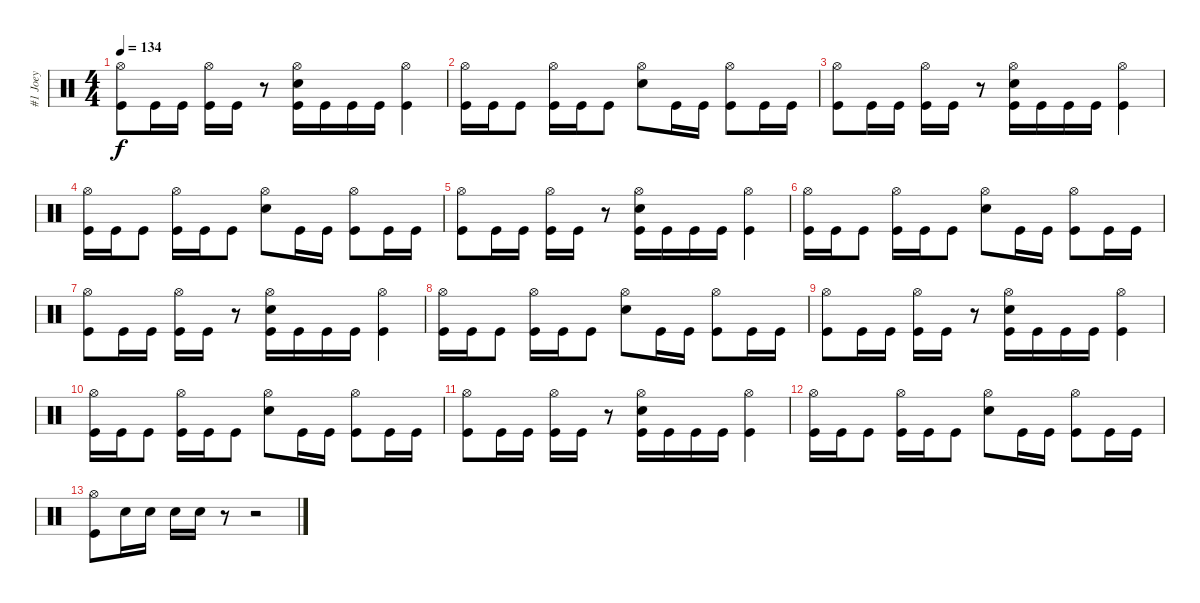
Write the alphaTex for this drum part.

\track ("#1 Joey" "#1 Joey") {instrument percussion}
\staff {score}
\articulation defaults
\ts (4 4)
\tempo 134
\clef neutral
\ks c
("Hi-Hat (open)" "Kick (hit)").8{dy f} "Kick (hit)".16 "Kick (hit)".16 ("Hi-Hat (open)" "Kick (hit)").16 "Kick (hit)".16 r.8 ("Hi-Hat (open)" "Electric Snare (hit)" "Kick (hit)").16 "Kick (hit)".16 "Kick (hit)".16 "Kick (hit)".16 ("Hi-Hat (open)" "Kick (hit)").4 |
("Hi-Hat (open)" "Kick (hit)").16 "Kick (hit)".16 "Kick (hit)".8 ("Hi-Hat (open)" "Kick (hit)").16 "Kick (hit)".16 "Kick (hit)".8 ("Hi-Hat (open)" "Electric Snare (hit)").8 "Kick (hit)".16 "Kick (hit)".16 ("Hi-Hat (open)" "Kick (hit)").8 "Kick (hit)".16 "Kick (hit)".16 |
("Hi-Hat (open)" "Kick (hit)").8 "Kick (hit)".16 "Kick (hit)".16 ("Hi-Hat (open)" "Kick (hit)").16 "Kick (hit)".16 r.8 ("Hi-Hat (open)" "Electric Snare (hit)" "Kick (hit)").16 "Kick (hit)".16 "Kick (hit)".16 "Kick (hit)".16 ("Hi-Hat (open)" "Kick (hit)").4 |
("Hi-Hat (open)" "Kick (hit)").16 "Kick (hit)".16 "Kick (hit)".8 ("Hi-Hat (open)" "Kick (hit)").16 "Kick (hit)".16 "Kick (hit)".8 ("Hi-Hat (open)" "Electric Snare (hit)").8 "Kick (hit)".16 "Kick (hit)".16 ("Hi-Hat (open)" "Kick (hit)").8 "Kick (hit)".16 "Kick (hit)".16 |
("Hi-Hat (open)" "Kick (hit)").8 "Kick (hit)".16 "Kick (hit)".16 ("Hi-Hat (open)" "Kick (hit)").16 "Kick (hit)".16 r.8 ("Hi-Hat (open)" "Electric Snare (hit)" "Kick (hit)").16 "Kick (hit)".16 "Kick (hit)".16 "Kick (hit)".16 ("Hi-Hat (open)" "Kick (hit)").4 |
("Hi-Hat (open)" "Kick (hit)").16 "Kick (hit)".16 "Kick (hit)".8 ("Hi-Hat (open)" "Kick (hit)").16 "Kick (hit)".16 "Kick (hit)".8 ("Hi-Hat (open)" "Electric Snare (hit)").8 "Kick (hit)".16 "Kick (hit)".16 ("Hi-Hat (open)" "Kick (hit)").8 "Kick (hit)".16 "Kick (hit)".16 |
("Hi-Hat (open)" "Kick (hit)").8 "Kick (hit)".16 "Kick (hit)".16 ("Hi-Hat (open)" "Kick (hit)").16 "Kick (hit)".16 r.8 ("Hi-Hat (open)" "Electric Snare (hit)" "Kick (hit)").16 "Kick (hit)".16 "Kick (hit)".16 "Kick (hit)".16 ("Hi-Hat (open)" "Kick (hit)").4 |
("Hi-Hat (open)" "Kick (hit)").16 "Kick (hit)".16 "Kick (hit)".8 ("Hi-Hat (open)" "Kick (hit)").16 "Kick (hit)".16 "Kick (hit)".8 ("Hi-Hat (open)" "Electric Snare (hit)").8 "Kick (hit)".16 "Kick (hit)".16 ("Hi-Hat (open)" "Kick (hit)").8 "Kick (hit)".16 "Kick (hit)".16 |
("Hi-Hat (open)" "Kick (hit)").8 "Kick (hit)".16 "Kick (hit)".16 ("Hi-Hat (open)" "Kick (hit)").16 "Kick (hit)".16 r.8 ("Hi-Hat (open)" "Electric Snare (hit)" "Kick (hit)").16 "Kick (hit)".16 "Kick (hit)".16 "Kick (hit)".16 ("Hi-Hat (open)" "Kick (hit)").4 |
("Hi-Hat (open)" "Kick (hit)").16 "Kick (hit)".16 "Kick (hit)".8 ("Hi-Hat (open)" "Kick (hit)").16 "Kick (hit)".16 "Kick (hit)".8 ("Hi-Hat (open)" "Electric Snare (hit)").8 "Kick (hit)".16 "Kick (hit)".16 ("Hi-Hat (open)" "Kick (hit)").8 "Kick (hit)".16 "Kick (hit)".16 |
("Hi-Hat (open)" "Kick (hit)").8 "Kick (hit)".16 "Kick (hit)".16 ("Hi-Hat (open)" "Kick (hit)").16 "Kick (hit)".16 r.8 ("Hi-Hat (open)" "Electric Snare (hit)" "Kick (hit)").16 "Kick (hit)".16 "Kick (hit)".16 "Kick (hit)".16 ("Hi-Hat (open)" "Kick (hit)").4 |
("Hi-Hat (open)" "Kick (hit)").16 "Kick (hit)".16 "Kick (hit)".8 ("Hi-Hat (open)" "Kick (hit)").16 "Kick (hit)".16 "Kick (hit)".8 ("Hi-Hat (open)" "Electric Snare (hit)").8 "Kick (hit)".16 "Kick (hit)".16 ("Hi-Hat (open)" "Kick (hit)").8 "Kick (hit)".16 "Kick (hit)".16 |
("Hi-Hat (open)" "Kick (hit)").8 "Electric Snare (hit)".16 "Electric Snare (hit)".16 "Electric Snare (hit)".16 "Electric Snare (hit)".16 r.8 r.2
